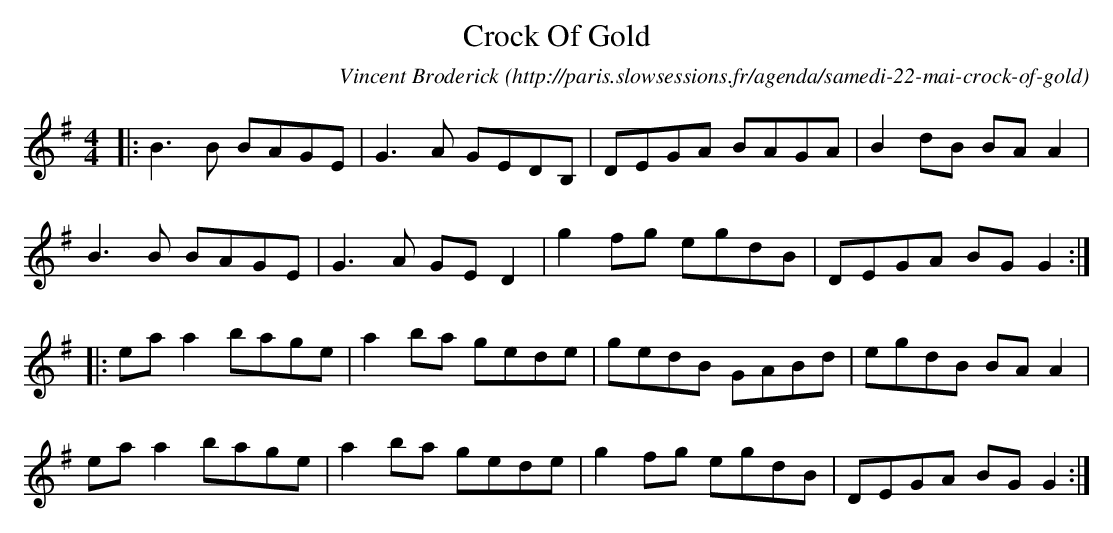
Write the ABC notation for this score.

X:1
T:Crock Of Gold
O:http://paris.slowsessions.fr/agenda/samedi-22-mai-crock-of-gold
C: Vincent Broderick
M: 4/4
L: 1/8
K: G
|: B3B BAGE | G3A GEDB,| DEGA BAGA | B2dB BAA2 |
  B3B BAGE | G3A GED2 | g2fg egdB | DEGA BGG2 :|
|: eaa2 bage | a2ba gede | gedB GABd | egdB BAA2 |
  eaa2 bage | a2ba gede | g2fg egdB | DEGA BGG2 :|
